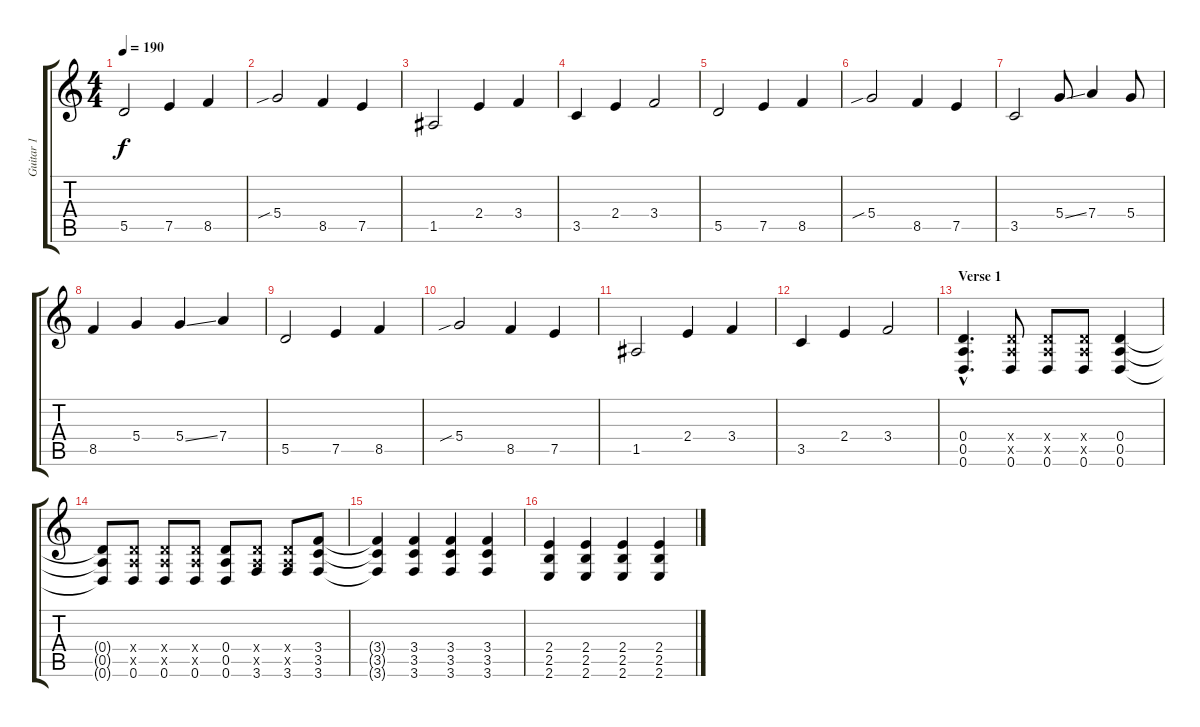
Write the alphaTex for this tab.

\track ("Guitar 1" "Guitar 1") {instrument distortionguitar}
\staff {score tabs}
\tuning (E4 B3 G3 D3 A2 D2) {hide}
\ts (4 4)
\tempo 190
\clef g2
\ks c
5.5.2{dy f} 7.5.4 8.5.4 |
5.4{sib}.2 8.5.4 7.5.4 |
1.5.2 2.4.4 3.4.4 |
3.5.4 2.4.4 3.4.2 |
5.5.2 7.5.4 8.5.4 |
5.4{sib}.2 8.5.4 7.5.4 |
3.5.2 5.4{ss}.8 7.4.4 5.4.8 |
8.5.4 5.4.4 5.4{ss}.4 7.4.4 |
5.5.2 7.5.4 8.5.4 |
5.4{sib}.2 8.5.4 7.5.4 |
1.5.2 2.4.4 3.4.4 |
3.5.4 2.4.4 3.4.2 |
\section ("" "Verse 1")
(0.4{hac} 0.5{hac} 0.6{hac}).4{d} (0.4{x} 0.5{x} 0.6).8 (0.4{x} 0.5{x} 0.6).8 (0.4{x} 0.5{x} 0.6).8 (0.4 0.5 0.6).4 |
(0.4{t} 0.5{t} 0.6{t}).8 (0.4{x} 0.5{x} 0.6).8 (0.4{x} 0.5{x} 0.6).8 (0.4{x} 0.5{x} 0.6).8 (0.4 0.5 0.6).8 (0.4{x} 0.5{x} 3.6).8 (0.4{x} 0.5{x} 3.6).8 (3.4 3.5 3.6).8 |
(3.4{t} 3.5{t} 3.6{t}).4 (3.4 3.5 3.6).4 (3.4 3.5 3.6).4 (3.4 3.5 3.6).4 |
(2.4 2.5 2.6).4 (2.4 2.5 2.6).4 (2.4 2.5 2.6).4 (2.4 2.5 2.6).4
